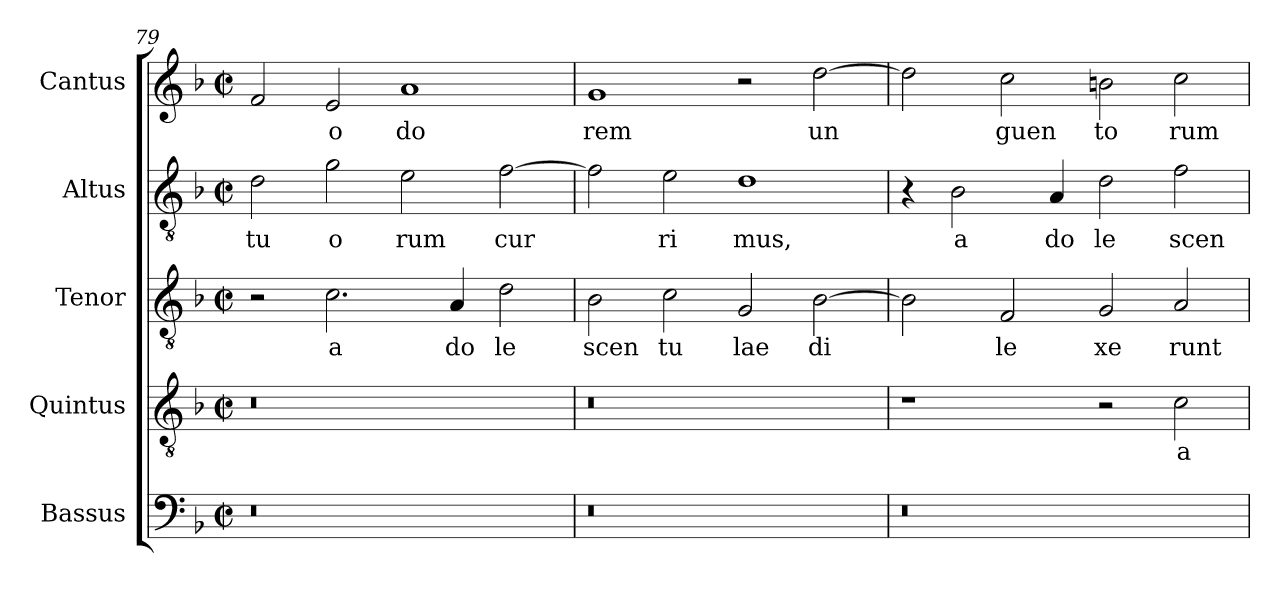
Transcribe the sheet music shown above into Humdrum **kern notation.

**kern	**kern	**text	**kern	**text	**kern	**text	**kern	**text
*part5	*part4	*part4	*part3	*part3	*part2	*part2	*part1	*part1
*staff5	*staff4	*staff4	*staff3	*staff3	*staff2	*staff2	*staff1	*staff1
*I"Bassus	*I"Quintus	*	*I"Tenor	*	*I"Altus	*	*I"Cantus	*
!!LO:LB:g=z
*clefF4	*clefGv2	*	*clefGv2	*	*clefGv2	*	*clefG2	*
*k[b-]	*k[b-]	*	*k[b-]	*	*k[b-]	*	*k[b-]	*
*F:	*F:	*	*F:	*	*F:	*	*F:	*
*M2/2	*M2/2	*	*M2/2	*	*M2/2	*	*M2/2	*
*met(c|)	*met(c|)	*	*met(c|)	*	*met(c|)	*	*met(c|)	*
=79	=79	=79	=79	=79	=79	=79	=79	=79
!	!	!	!	!	!	!LO:LY:b:cj	!	!
0r	0r	.	2r	.	2d\	tu	2f/	.
!	!	!	!	!LO:LY:b:cj	!	!LO:LY:b:cj	!	!LO:LY:b:cj
.	.	.	2.c\	a	2g\	o	2e/	o
!	!	!	!	!	!	!LO:LY:b:cj	!	!LO:LY:b:cj
.	.	.	.	.	2e\	rum	1a	do
!	!	!	!	!LO:LY:b:cj	!	!	!	!
.	.	.	4A/	do	.	.	.	.
!	!	!	!	!LO:LY:b:cj	!	!LO:LY:b	!	!
.	.	.	2d\	le	[>2f\	cur	.	.
=80	=80	=80	=80	=80	=80	=80	=80	=80
!	!	!	!	!LO:LY:b:cj	!	!	!	!LO:LY:b:cj
0r	0r	.	2B-\	scen	2f\]	.	1g	rem
!	!	!	!	!LO:LY:b:cj	!	!LO:LY:b:cj	!	!
.	.	.	2c\	tu	2e\	ri	.	.
!	!	!	!	!LO:LY:b:cj	!	!LO:LY:b:cj	!	!
.	.	.	2G/	lae	1d	mus,	2r	.
!	!	!	!	!LO:LY:b:cj	!	!	!	!LO:LY:b
.	.	.	[>2B-\	di	.	.	[>2dd\	un
=81	=81	=81	=81	=81	=81	=81	=81	=81
0r	1r	.	2B-\]	.	4r	.	2dd\]	.
!	!	!	!	!	!	!LO:LY:b:cj	!	!
.	.	.	.	.	2B-\	a	.	.
!	!	!	!	!LO:LY:b:cj	!	!	!	!LO:LY:b:cj
.	.	.	2F/	le	.	.	2cc\	guen
!	!	!	!	!	!	!LO:LY:b:cj	!	!
.	.	.	.	.	4A/	do	.	.
!	!	!	!	!LO:LY:b:cj	!	!LO:LY:b:cj	!	!LO:LY:b:cj
.	2r	.	2G/	xe	2d\	le	2bn\	to
!	!	!LO:LY:b:cj	!	!LO:LY:b:cj	!	!LO:LY:b	!	!LO:LY:b
.	2c\	a-	2A/	runt	2f\	scen	2cc\	rum
=	=	=	=	=	=	=	=	=
*-	*-	*-	*-	*-	*-	*-	*-	*-
